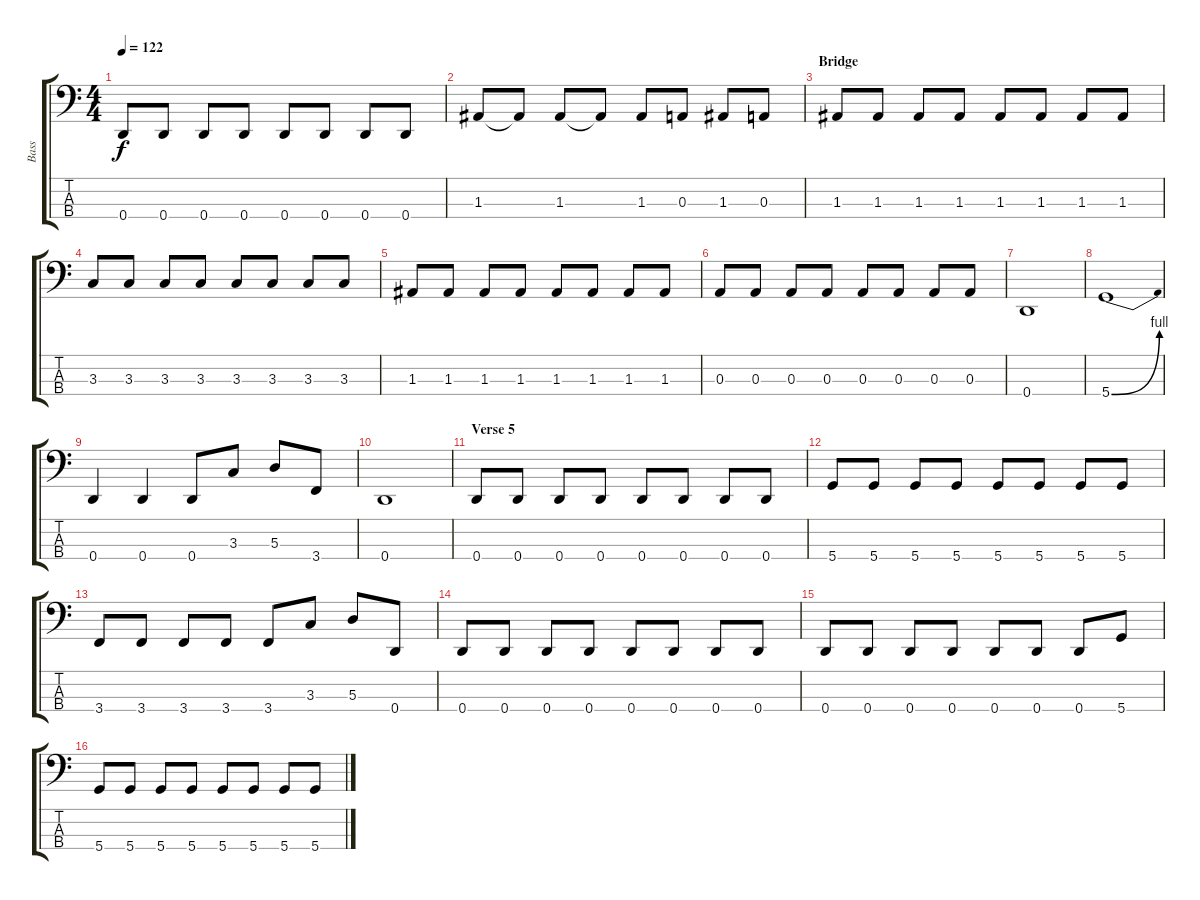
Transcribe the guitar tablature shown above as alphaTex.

\track ("Bass" "Bass") {instrument electricbasspick}
\staff {score tabs}
\tuning (G2 D2 A1 D1) {hide}
\ts (4 4)
\tempo 122
\clef f4
\ks c
0.4.8{dy f} 0.4.8 0.4.8 0.4.8 0.4.8 0.4.8 0.4.8 0.4.8 |
1.3.8 1.3{t}.8 1.3.8 1.3{t}.8 1.3.8 0.3.8 1.3.8 0.3.8 |
\section ("" "Bridge")
1.3.8 1.3.8 1.3.8 1.3.8 1.3.8 1.3.8 1.3.8 1.3.8 |
3.3.8 3.3.8 3.3.8 3.3.8 3.3.8 3.3.8 3.3.8 3.3.8 |
1.3.8 1.3.8 1.3.8 1.3.8 1.3.8 1.3.8 1.3.8 1.3.8 |
0.3.8 0.3.8 0.3.8 0.3.8 0.3.8 0.3.8 0.3.8 0.3.8 |
0.4.1 |
5.4{be (bend 0 0 60 4)}.1 |
0.4.4 0.4.4 0.4.8 3.3.8 5.3.8 3.4.8 |
0.4.1 |
\section ("" "Verse 5")
0.4.8 0.4.8 0.4.8 0.4.8 0.4.8 0.4.8 0.4.8 0.4.8 |
5.4.8 5.4.8 5.4.8 5.4.8 5.4.8 5.4.8 5.4.8 5.4.8 |
3.4.8 3.4.8 3.4.8 3.4.8 3.4.8 3.3.8 5.3.8 0.4.8 |
0.4.8 0.4.8 0.4.8 0.4.8 0.4.8 0.4.8 0.4.8 0.4.8 |
0.4.8 0.4.8 0.4.8 0.4.8 0.4.8 0.4.8 0.4.8 5.4.8 |
5.4.8 5.4.8 5.4.8 5.4.8 5.4.8 5.4.8 5.4.8 5.4.8
